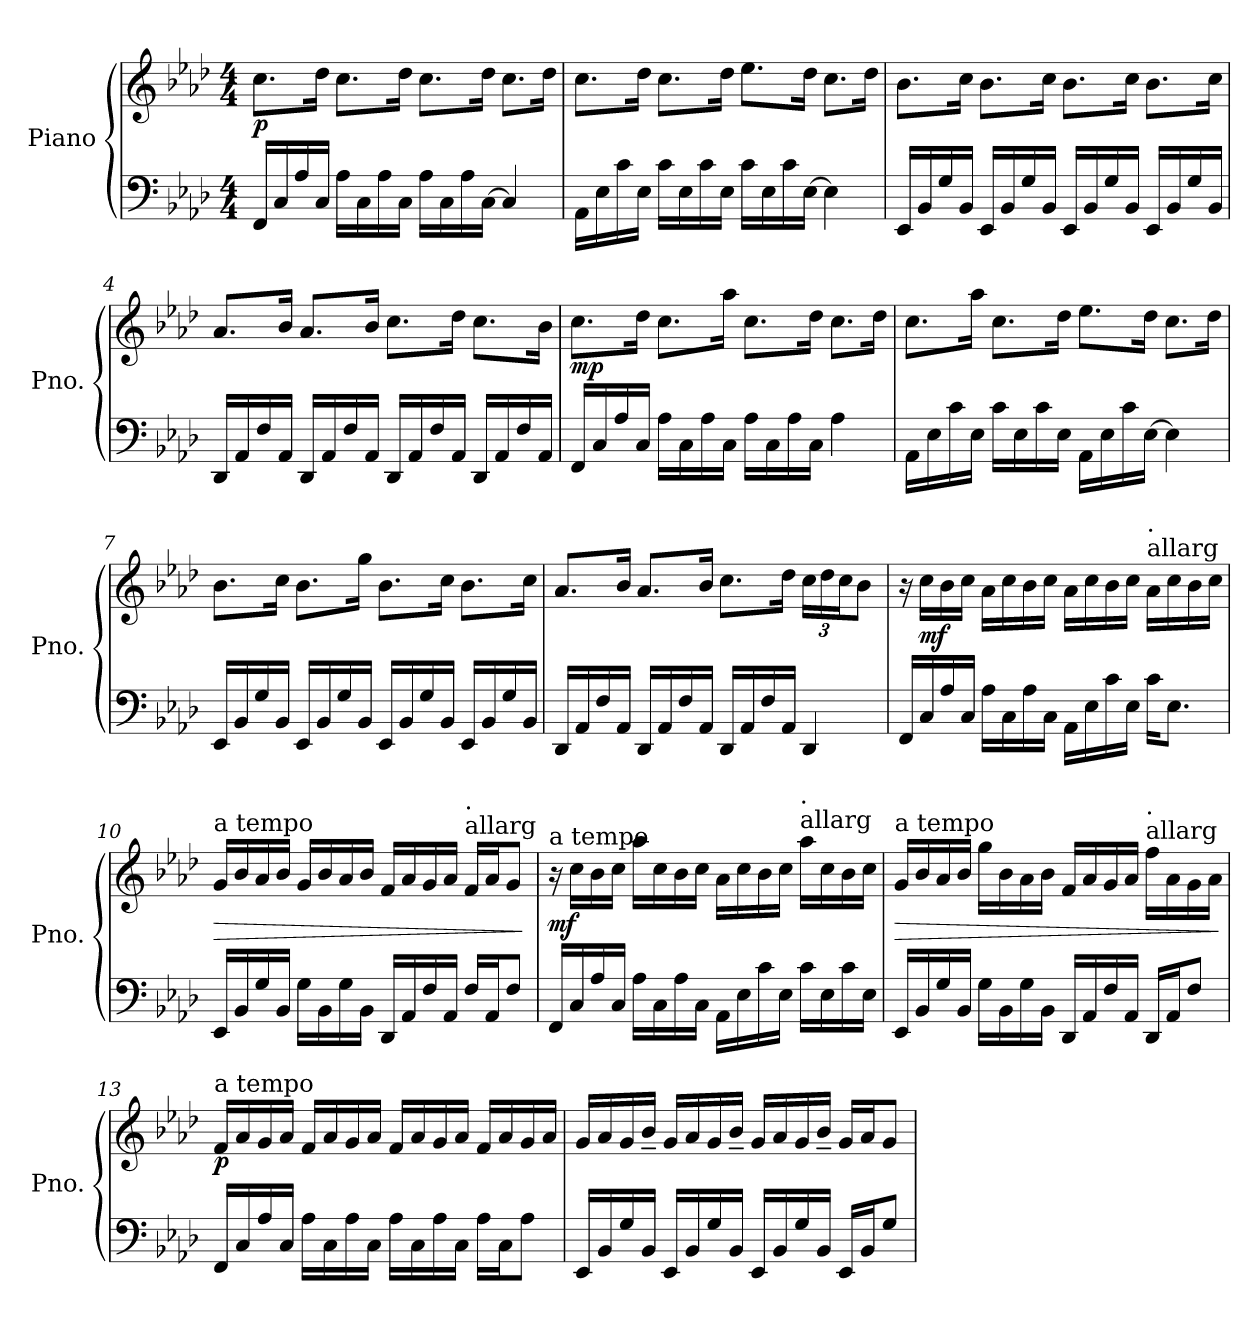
**kern	**kern	**dynam
*part1	*part1	*part1
*staff2	*staff1	*staff1/2
*I"Piano	*	*
*I'Pno.	*	*
*clefF4	*clefG2	*
*k[b-e-a-d-]	*k[b-e-a-d-]	*
*M4/4	*M4/4	*
*MM60	*MM60	*
=1	=1	=1
!	!	!LO:DY:b
16FF/LL	8.cc\L	p
16C/	.	.
16A-/	.	.
16C/JJ	16dd-\Jk	.
16A-\LL	8.cc\L	.
16C\	.	.
16A-\	.	.
16C\JJ	16dd-\Jk	.
16A-\LL	8.cc\L	.
16C\	.	.
16A-\	.	.
[16C\JJ	16dd-\Jk	.
4C/]	8.cc\L	.
.	16dd-\Jk	.
=2	=2	=2
16AA-\LL	8.cc\L	.
16E-\	.	.
16c\	.	.
16E-\JJ	16dd-\Jk	.
16c\LL	8.cc\L	.
16E-\	.	.
16c\	.	.
16E-\JJ	16dd-\Jk	.
16c\LL	8.ee-\L	.
16E-\	.	.
16c\	.	.
[16E-\JJ	16dd-\Jk	.
4E-\]	8.cc\L	.
.	16dd-\Jk	.
=3	=3	=3
16EE-/LL	8.b-\L	.
16BB-/	.	.
16G/	.	.
16BB-/JJ	16cc\Jk	.
16EE-/LL	8.b-\L	.
16BB-/	.	.
16G/	.	.
16BB-/JJ	16cc\Jk	.
16EE-/LL	8.b-\L	.
16BB-/	.	.
16G/	.	.
16BB-/JJ	16cc\Jk	.
16EE-/LL	8.b-\L	.
16BB-/	.	.
16G/	.	.
16BB-/JJ	16cc\Jk	.
!!LO:LB:g=z
=4	=4	=4
16DD-/LL	8.a-/L	.
16AA-/	.	.
16F/	.	.
16AA-/JJ	16b-/Jk	.
16DD-/LL	8.a-/L	.
16AA-/	.	.
16F/	.	.
16AA-/JJ	16b-/Jk	.
16DD-/LL	8.cc\L	.
16AA-/	.	.
16F/	.	.
16AA-/JJ	16dd-\Jk	.
16DD-/LL	8.cc\L	.
16AA-/	.	.
16F/	.	.
16AA-/JJ	16b-\Jk	.
=5	=5	=5
!	!	!LO:DY:b
16FF/LL	8.cc\L	mp
16C/	.	.
16A-/	.	.
16C/JJ	16dd-\Jk	.
16A-\LL	8.cc\L	.
16C\	.	.
16A-\	.	.
16C\JJ	16aa-\Jk	.
16A-\LL	8.cc\L	.
16C\	.	.
16A-\	.	.
16C\JJ	16dd-\Jk	.
4A-\	8.cc\L	.
.	16dd-\Jk	.
=6	=6	=6
16AA-\LL	8.cc\L	.
16E-\	.	.
16c\	.	.
16E-\JJ	16aa-\Jk	.
16c\LL	8.cc\L	.
16E-\	.	.
16c\	.	.
16E-\JJ	16dd-\Jk	.
16AA-\LL	8.ee-\L	.
16E-\	.	.
16c\	.	.
[16E-\JJ	16dd-\Jk	.
4E-\]	8.cc\L	.
.	16dd-\Jk	.
!!LO:LB:g=z
=7	=7	=7
16EE-/LL	8.b-\L	.
16BB-/	.	.
16G/	.	.
16BB-/JJ	16cc\Jk	.
16EE-/LL	8.b-\L	.
16BB-/	.	.
16G/	.	.
16BB-/JJ	16gg\Jk	.
16EE-/LL	8.b-\L	.
16BB-/	.	.
16G/	.	.
16BB-/JJ	16cc\Jk	.
16EE-/LL	8.b-\L	.
16BB-/	.	.
16G/	.	.
16BB-/JJ	16cc\Jk	.
=8	=8	=8
16DD-/LL	8.a-/L	.
16AA-/	.	.
16F/	.	.
16AA-/JJ	16b-/Jk	.
16DD-/LL	8.a-/L	.
16AA-/	.	.
16F/	.	.
16AA-/JJ	16b-/Jk	.
16DD-/LL	8.cc\L	.
16AA-/	.	.
16F/	.	.
16AA-/JJ	16dd-\Jk	.
*	*Xbrackettup	*
4DD-/	24cc\LL	.
.	24dd-\	.
.	24cc\J	.
.	8b-\J	.
!!LO:LB:g=z
=9	=9	=9
16FF/LL	16r	.
!	!	!LO:DY:b
16C/	16cc\LL	mf
16A-/	16b-\	.
16C/JJ	16cc\JJ	.
16A-\LL	16a-\LL	.
16C\	16cc\	.
16A-\	16b-\	.
16C\JJ	16cc\JJ	.
16AA-\LL	16a-\LL	.
16E-\	16cc\	.
16c\	16b-\	.
16E-\JJ	16cc\JJ	.
*	*MM50	*
!	!LO:TX:t=allarg	!
!	!LO:TX:t=.	!
16c\KL	16a-\LL	.
8.E-\J	16cc\	.
.	16b-\	.
.	16cc\JJ	.
=10	=10	=10
*	*MM60	*
!	!LO:TX:a:t=a tempo	!
!	!	!LO:HP:b
16EE-/LL	16g/LL	>
16BB-/	16b-/	.
16G/	16a-/	.
16BB-/JJ	16b-/JJ	.
16G\LL	16g/LL	.
16BB-\	16b-/	.
16G\	16a-/	.
16BB-\JJ	16b-/JJ	.
16DD-/LL	16f/LL	.
16AA-/	16a-/	.
16F/	16g/	.
16AA-/JJ	16a-/JJ	.
*	*MM50	*
!	!LO:TX:a:t=allarg	!
!	!LO:TX:t=.	!
16F/LL	16f/LL	.
16AA-/J	16a-/J	.
8F/J	8g/J	.
.	.	]
=11	=11	=11
*	*MM60	*
!	!LO:TX:a:t=a tempo	!
!	!	!LO:DY:b
16FF/LL	16r	mf
16C/	16cc\LL	.
16A-/	16b-\	.
16C/JJ	16cc\JJ	.
16A-\LL	16aa-\LL	.
16C\	16cc\	.
16A-\	16b-\	.
16C\JJ	16cc\JJ	.
16AA-\LL	16a-\LL	.
16E-\	16cc\	.
16c\	16b-\	.
16E-\JJ	16cc\JJ	.
*	*MM50	*
!	!LO:TX:a:t=allarg	!
!	!LO:TX:t=.	!
16c\LL	16aa-\LL	.
16E-\	16cc\	.
16c\	16b-\	.
16E-\JJ	16cc\JJ	.
!!LO:LB:g=z
=12	=12	=12
*	*MM60	*
!	!LO:TX:a:t=a tempo	!
!	!	!LO:HP:b
16EE-/LL	16g/LL	>
16BB-/	16b-/	.
16G/	16a-/	.
16BB-/JJ	16b-/JJ	.
16G\LL	16gg\LL	.
16BB-\	16b-\	.
16G\	16a-\	.
16BB-\JJ	16b-\JJ	.
16DD-/LL	16f/LL	.
16AA-/	16a-/	.
16F/	16g/	.
16AA-/JJ	16a-/JJ	.
*	*MM50	*
!	!LO:TX:t=allarg	!
!	!LO:TX:t=.	!
16DD-/LL	16ff\LL	.
16AA-/J	16a-\	.
8F/J	16g\	.
.	16a-\JJ	.
.	.	]
=13	=13	=13
*	*MM60	*
!	!LO:TX:a:t=a tempo	!
!	!	!LO:DY:b
16FF/LL	16f/LL	p
16C/	16a-/	.
16A-/	16g/	.
16C/JJ	16a-/JJ	.
16A-\LL	16f/LL	.
16C\	16a-/	.
16A-\	16g/	.
16C\JJ	16a-/JJ	.
16A-\LL	16f/LL	.
16C\	16a-/	.
16A-\	16g/	.
16C\JJ	16a-/JJ	.
16A-\LL	16f/LL	.
16C\J	16a-/	.
8A-\J	16g/	.
.	16a-/JJ	.
=14	=14	=14
16EE-/LL	16g/LL	.
16BB-/	16a-/	.
16G/	16g/	.
16BB-/JJ	16b-~/JJ	.
16EE-/LL	16g/LL	.
16BB-/	16a-/	.
16G/	16g/	.
16BB-/JJ	16b-~/JJ	.
16EE-/LL	16g/LL	.
16BB-/	16a-/	.
16G/	16g/	.
16BB-/JJ	16b-~/JJ	.
16EE-/LL	16g/LL	.
16BB-/J	16a-/J	.
8G/J	8g/J	.
=	=	=
*-	*-	*-
